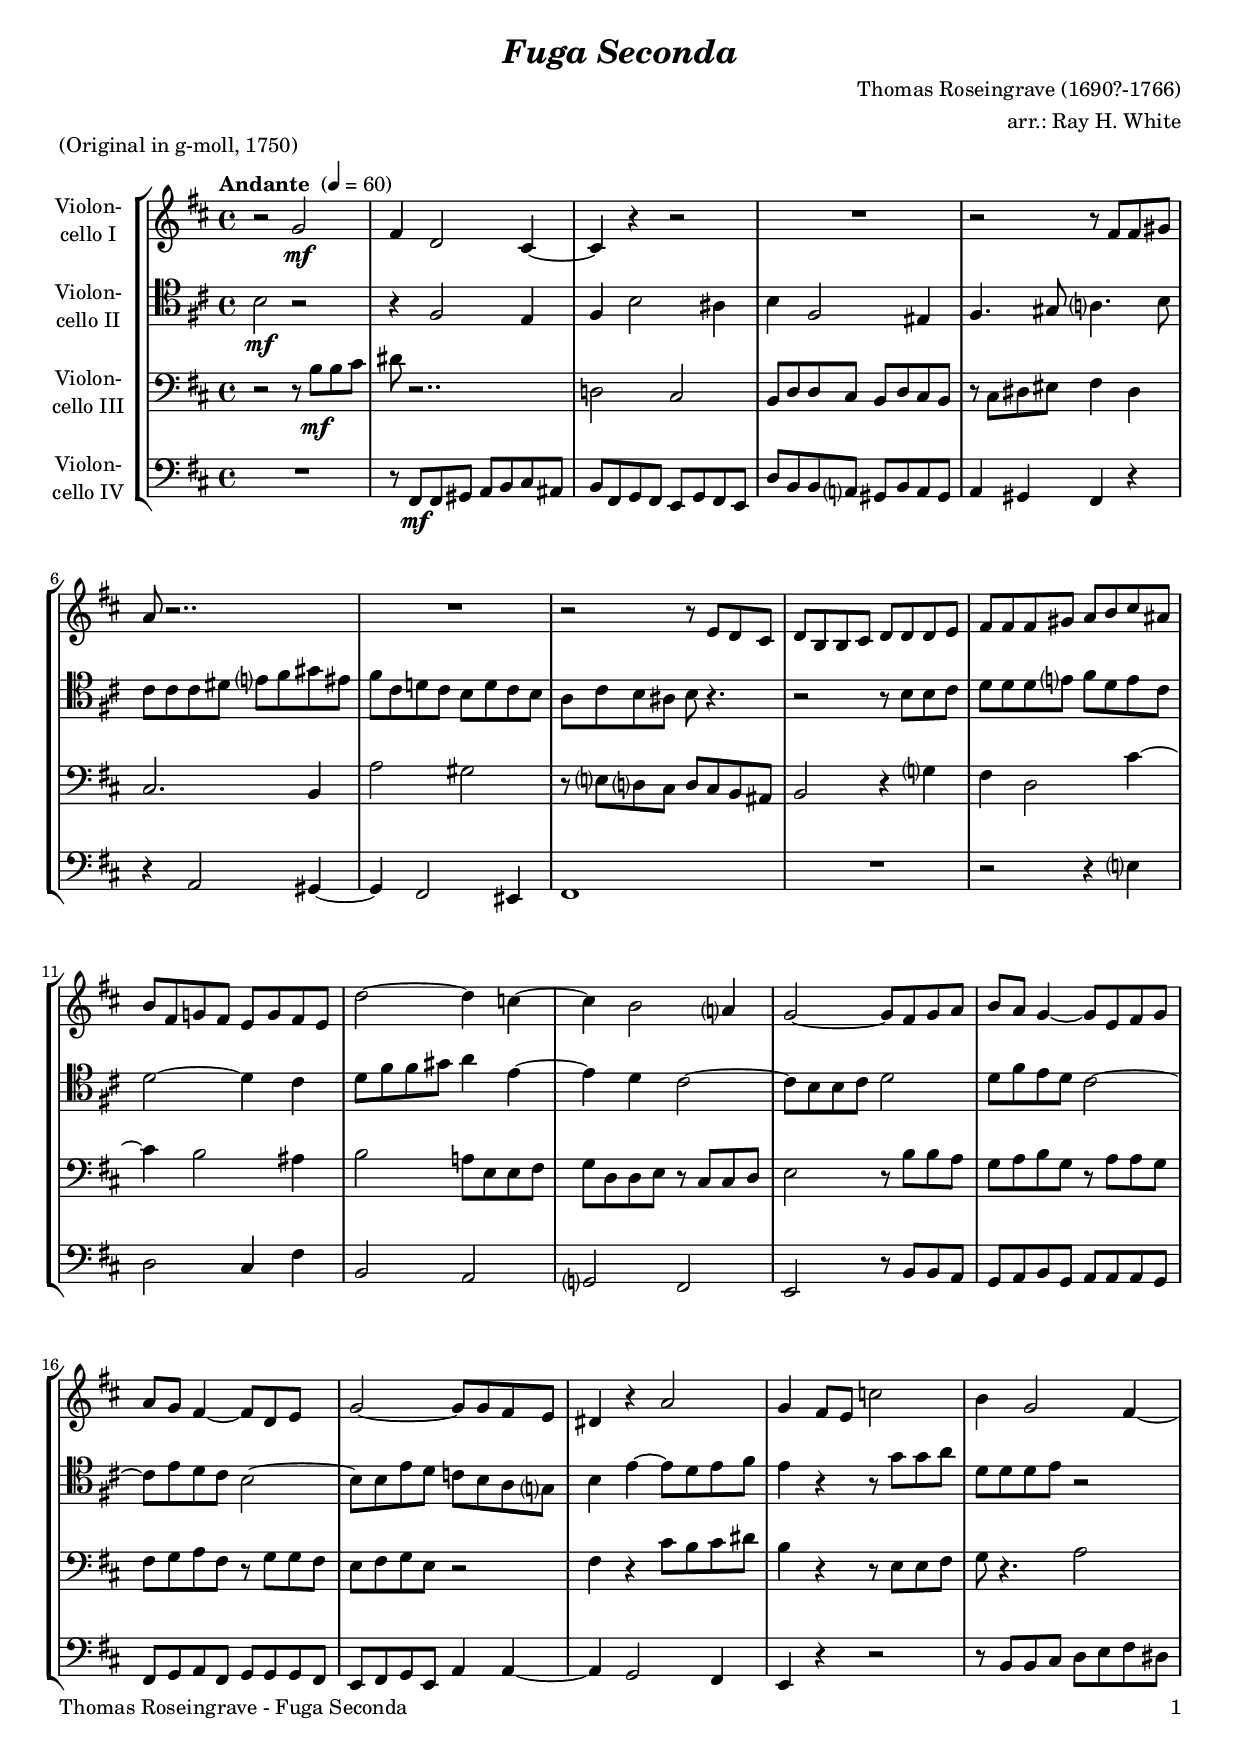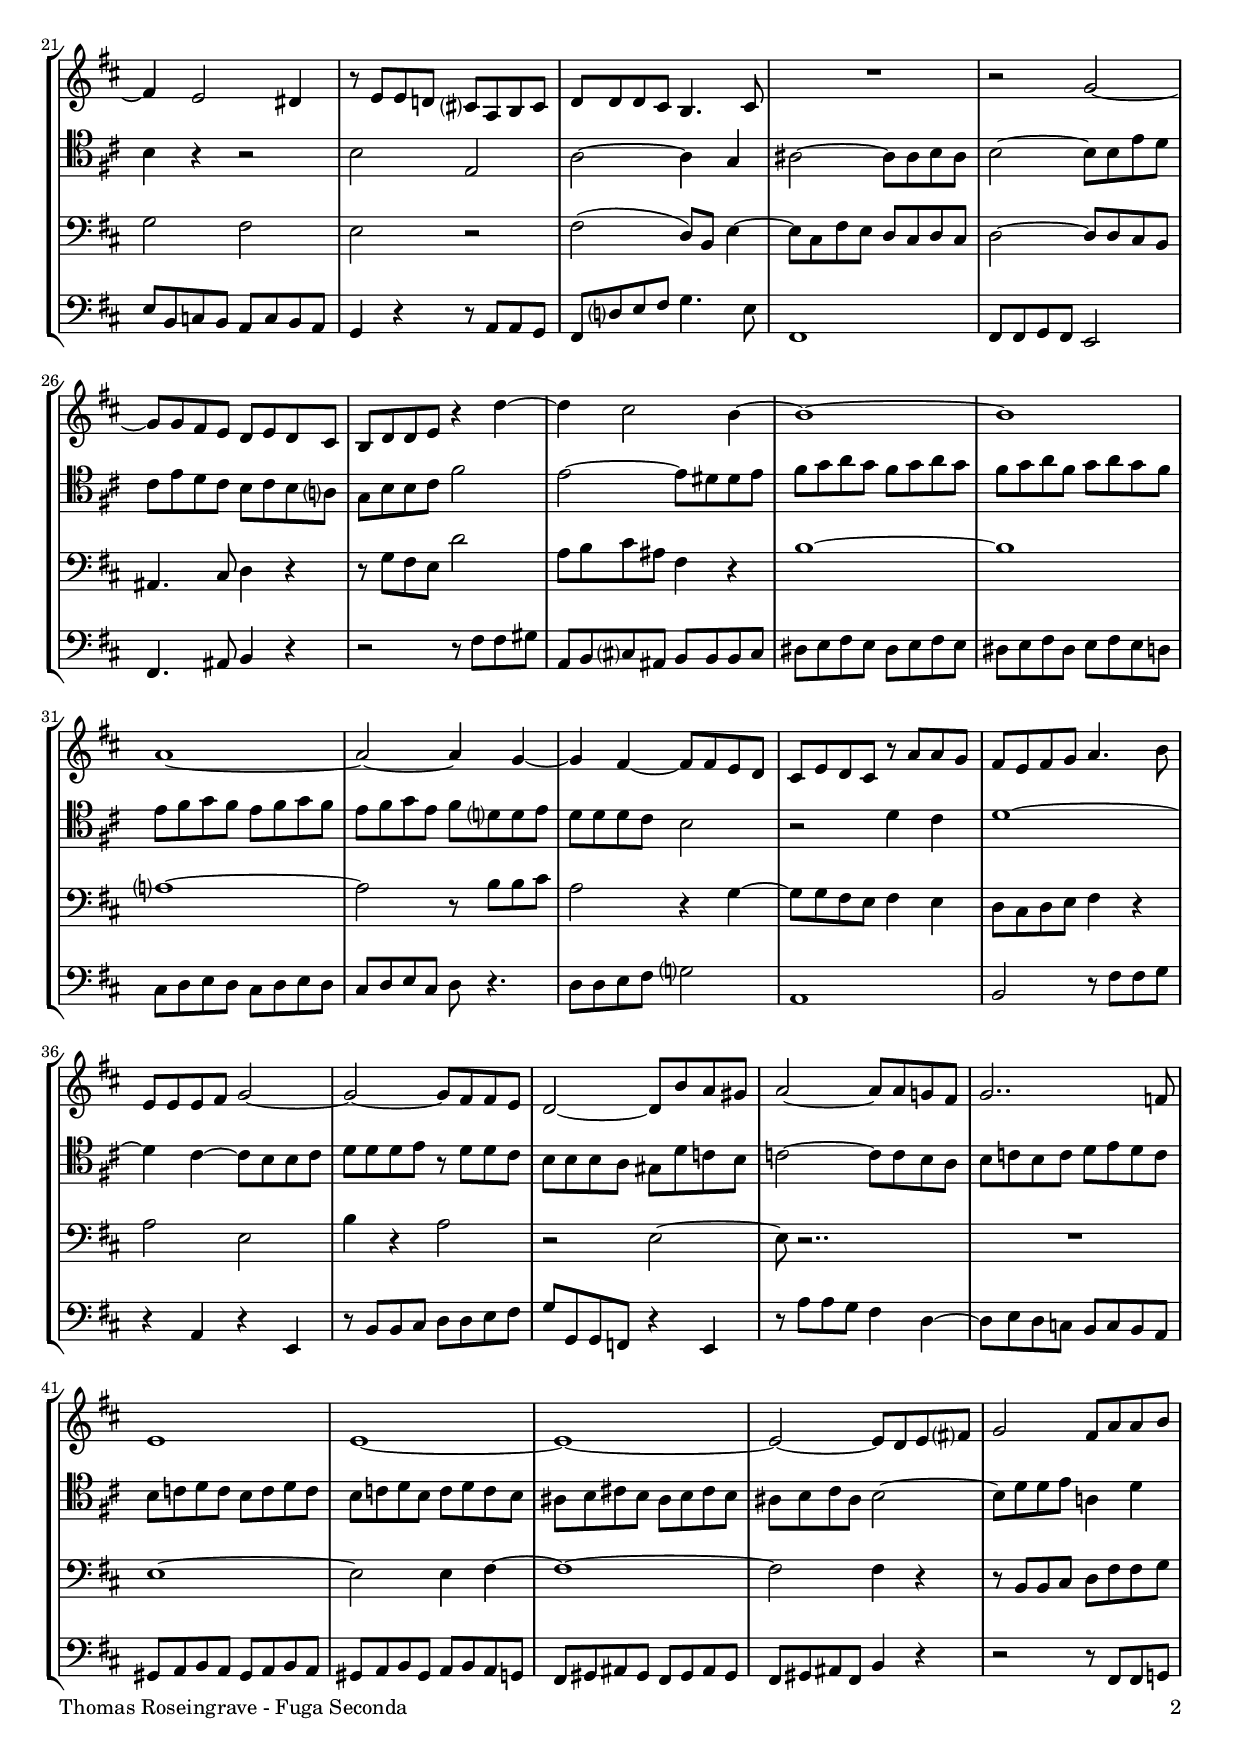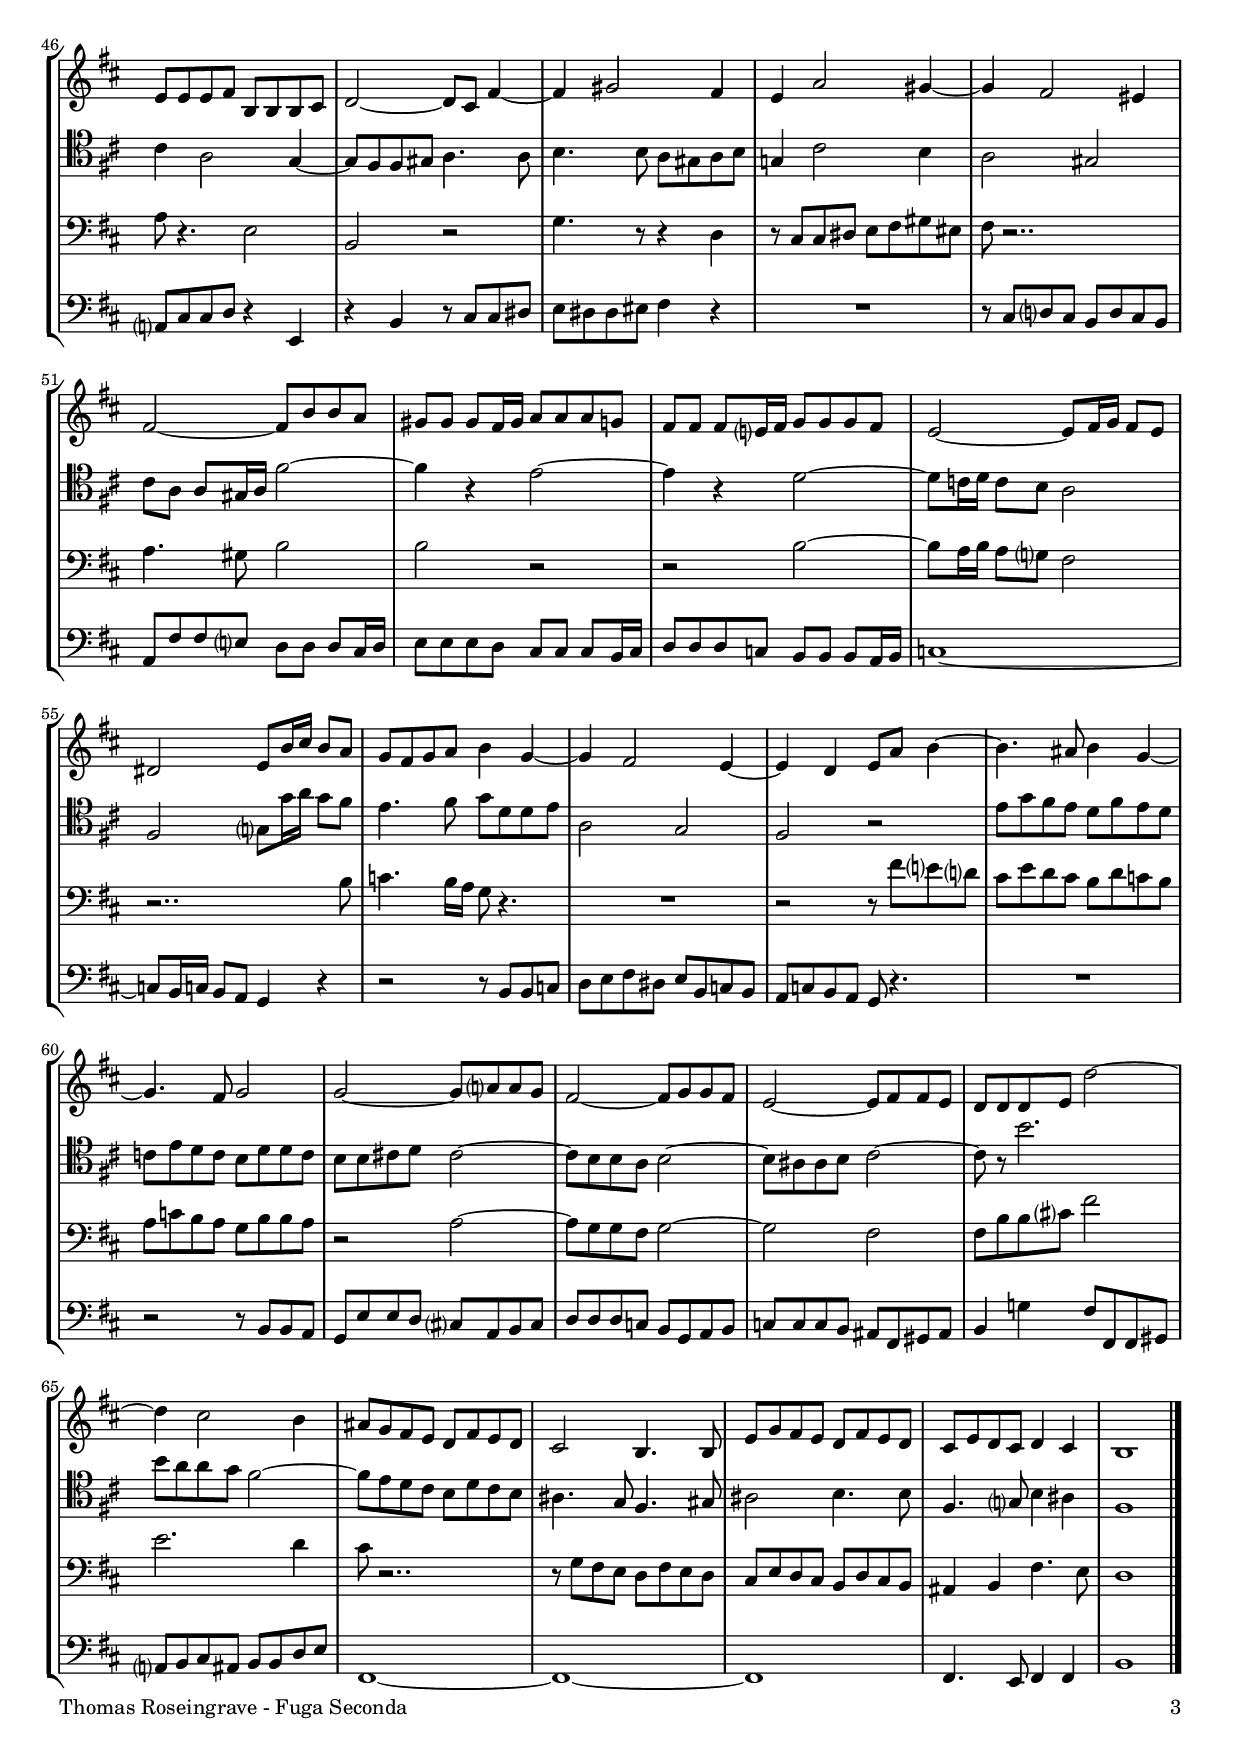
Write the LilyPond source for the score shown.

\version "2.18.2"
\include "deutsch.ly"
  
#(set-global-staff-size 18)

\header {
  title     = \markup \bold \italic "Fuga Seconda"
  composer  = "Thomas Roseingrave (1690?-1766)"
  arranger  = "arr.: Ray H. White"
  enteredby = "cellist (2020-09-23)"
  piece     = "(Original in g-moll, 1750)"
}

voiceconsts = {
  \key d \minor
  \time 4/4
  \clef "bass"
%  \numericTimeSignature
  \compressFullBarRests
  % Set default beaming for all staves
%  \set Timing.beamExceptions = #'()
%  \set Timing.baseMoment     = #(ly:make-moment 1 4)
%  \set Timing.beatStructure  = #'(1 1 1)
  \tempo "Andante " 4=60
}

micl = "clarinet"
mifl = "flute"
miob = "oboe"
mifh = "french horn"
misx = "tenor sax"
mist = "string ensemble 1"
miba = "cello"

va = \relative c'' {
  \voiceconsts
  \clef "treble"

  r2 b\mf
  a4 f2 e4~
  e r r2
  R1
  r2 r8 a a h

  c r2..
  R1
  r2 r8 g f e
  f d d e f f f g
  a a a h c d e cis
  d a b! a g b a g

  f'2~ f4 es~
  es d2 c?4
  b2~ b8 a b c
  d c b4~ b8 g a b
  c b a4~ a8 f g s
  b2~ b8 b a g

  fis4 r c'2
  b4 a8 g es'2
  d4 b2 a4~
  a g2 fis4
  r8 g g f! e? c d e
  f f f e d4. e8

  R1
  r2 b'~
  b8 b a g f g f e
  d f f g r4 f'~
  f e2 d4~
  d1~

  d
  c~
  c2~ c4 b~
  b a~ a8 a g f
  e g f e r c' c b
  a g a b c4. d8

  g, g g a b2~
  b~ b8 a a g
  f2~ f8 d' c h
  c2~ c8 c b! a
  b2.. as8
  g1

  g~
  g~
  g2~ g8 f g a?
  b2 a8 c c d
  g, g g a d, d d e
  f2~ f8 e a4~

  a h2 a4
  g c2 h4~
  h a2 gis4
  a2~ a8 d d c
  h h h a16 h c8 c c b

  a a a g?16 a b8 b b a
  g2~ g8 a16 b a8 g
  fis2 g8 d'16 e d8 c
  b a b c d4 b~
  b a2 g4~

  g f g8 c d4~
  d4. cis8 d4 b~
  b4. a8 b2
  b~ b8 c? c b
  a2~ a8 b b a
  g2~ g8 a a g

  f f f g f'2~
  f4 e2 d4
  cis8 b a g f a g f
  e2 d4. d8
  g b a g f a g f
  e g f e f4 e
  d1 \bar "|."
}

vb = \relative c' {
  \voiceconsts
  \clef "tenor"
  
  d2\mf r
  r4 a2 g4
  a d2 cis4
  d a2 gis4
  a4. h8 c?4. d8

  e e e fis g? a h gis
  a e f! e d f e d
  c e d cis d r4.
  r2 r8 d d e
  f f f g? a f g e
  f2~ f4 e

  f8 a a h c4 g~
  g f e2~
  e8 d d e f2
  f8 a g f e2~
  e8 g f e d2~
  d8 d g f es d c b?

  d4 g~ g8 f g a
  g4 r r8 b b c
  f, f f g r2
  d4 r r2
  d g,
  c~ c4 b

  cis2~ cis8 cis d cis
  d2~ d8 d g f
  e g f e d e d c?
  b d d e a2
  g~ g8 fis fis g
  a b c b a b c b

  a b c a b c b a
  g a b a g a b a
  g a b g a f? f g
  f f f e d2
  r f4 e
  f1~

  f4 e~ e8 d d e
  f f f g r f f e
  d d d c h f' es d
  es2~ es8 es d c
  d es d es f g f es
  d es f es d es f es

  d es f d es f es d
  cis d e! d cis d e d
  cis d e cis d2~
  d8 f f g c,!4 f
  e c2 b4~
  b8 a a h c4. c8

  d4. d8 c h c d
  b!4 e2 d4
  c2 h
  e8 c c h16 c a'2~
  a4 r g2~

  g4 r f2~
  f8 es16 f es8 d c2
  a b?8 b'16 c b8 a
  g4. a8 b f f g
  c,2 b

  a r
  g'8 b a g f a g f
  es g f es d f f es
  d d e! f e2~
  e8 d d c d2~
  d8 cis cis d e2~

  e8 r d'2.
  d8 c c b a2~
  a8 g f e d f e d
  cis4. b8 a4. h8
  cis2 d4. d8
  a4. b?8 d4 cis
  a1 \bar "|."
}

vc = \relative c' {
  \voiceconsts

  r2 r8 d\mf d e
  fis r2..
  f,!2 e
  d8 f f e d f e d
  r e fis gis a4 fis

  e2. d4
  c'2 h
  r8 g? f? e f e d cis
  d2 r4 b'?
  a f2 e'4~
  e d2 cis4

  d2 c!8 g g a
  b f f g r e e f
  g2 r8 d' d c
  b c d b r c c b
  a b c a r b b a
  g a b g r2

  a4 r e'8 d e fis
  d4 r r8 g, g a
  b r4. c2
  b a
  g r
  a( f8) d g4~

  g8 e a g f e f e
  f2~ f8 f e d
  cis4. e8 f4 r
  r8 b a g f'2
  c8 d e cis a4 r
  d1~

  d
  c?~
  c2 r8 d d e
  c2 r4 b~
  b8 b a g a4 g
  f8 e f g a4 r

  c2 g
  d'4 r c2
  r g~
  g8 r2..
  R1
  g~

  g2 g4 a~
  a1~
  a2 a4 r
  r8 d, d e f a a b
  c r4. g2
  d r

  b'4. r8 r4 f
  r8 e e fis g a h gis
  a r2..
  c4. h8 d2
  d r

  r d~
  d8 c16 d c8 b? a2
  r2.. d8
  es4. d16 c b8 r4.
  R1

  r2 r8 a' g? f?
  e g f e d f es d
  c es d c b d d c
  r2 c~
  c8 b b a b2~
  b a

  a8 d d e? a2
  g2. f4
  e8 r2..
  r8 b a g f a g f
  e g f e d f e d
  cis4 d a'4. g8
  f1 \bar "|."
}

vd = \relative c {
  \voiceconsts

  R1
  r8 a\mf a h c d e cis
  d a b a g b a g
  f' d d c? h d c h
  c4 h a r

  r c2 h4~
  h a2 gis4
  a1
  R
  r2 r4 g'?
  f2 e4 a

  d,2 c
  b? a
  g r8 d' d c
  b c d b c c c b
  a b c a b b b a
  g a b g c4 c~

  c b2 a4
  g r r2
  r8 d' d e f g a fis
  g d es d c es d c
  b4 r r8 c c b
  a f'? g a b4. g8

  a,1
  a8 a b a g2
  a4. cis8 d4 r
  r2 r8 a' a h
  c, d e? cis d d d e
  fis g a g fis g a g

  fis g a fis g a g f
  e f g f e f g f
  e f g e f r4.
  f8 f g a b?2
  c,1
  d2 r8 a' a b

  r4 c, r g
  r8 d' d e f f g a
  b b, b as r4 g
  r8 c' c b a4 f~
  f8 g f es d es d c
  h c d c h c d c

  h c d h c d c b
  a h cis h a h cis h
  a h cis a d4 r
  r2 r8 a a b!
  c? e e f r4 g,
  r d' r8 e e fis

  g fis fis gis a4 r
  R1
  r8 e f? e d f e d
  c a' a g? f f f e16 f
  g8 g g f e e e d16 e

  f8 f f es d d d c16 d
  es1~
  es8 d16 es d8 c b4 r
  r2 r8 d d es
  f g a fis g d es d

  c es d c b r4.
  R1
  r2 r8 d d c
  b g' g f e? c d e
  f f f es d b c d
  es es es d cis a h cis

  d4 b'! a8 a, a h
  c? d e cis d d f g
  a,1~
  a~
  a
  a4. g8 a4 a
  d1 \bar "|."
}


music = \new StaffGroup <<
      \new Staff {
	\set Staff.midiInstrument = \miba
	\set Staff.instrumentName = \markup \center-column { "Violon-" "cello I" }
	\transpose d h, { \va }
      }

      \new Staff {
	\set Staff.midiInstrument = \miba
	\set Staff.instrumentName = \markup \center-column { "Violon-" "cello II" }
	\transpose d h, { \vb }
      }

      \new Staff {
	\set Staff.midiInstrument = \miba
	\set Staff.instrumentName = \markup \center-column { "Violon-" "cello III" }
	\transpose d h, { \vc }
      }

      \new Staff {
	\set Staff.midiInstrument = \miba
	\set Staff.instrumentName = \markup \center-column { "Violon-" "cello IV" }
	\transpose d h, { \vd }
      }
>>

\book {
   \paper {
    print-page-number = ##t
    print-first-page-number = ##t
    ragged-last-bottom = ##f
    oddHeaderMarkup = \markup \null
    evenHeaderMarkup = \markup \null
    oddFooterMarkup = \markup {
      \fill-line {
        \on-the-fly #print-page-number-check-first
        "Thomas Roseingrave - Fuga Seconda" \fromproperty #'page:page-number-string
      }
    }
    evenFooterMarkup = \oddFooterMarkup
  } \score {
    \music
    \layout {}
  }

  \score {
    \unfoldRepeats \music

    \midi {
      \context {
        \Score
      }
    }
  }
}